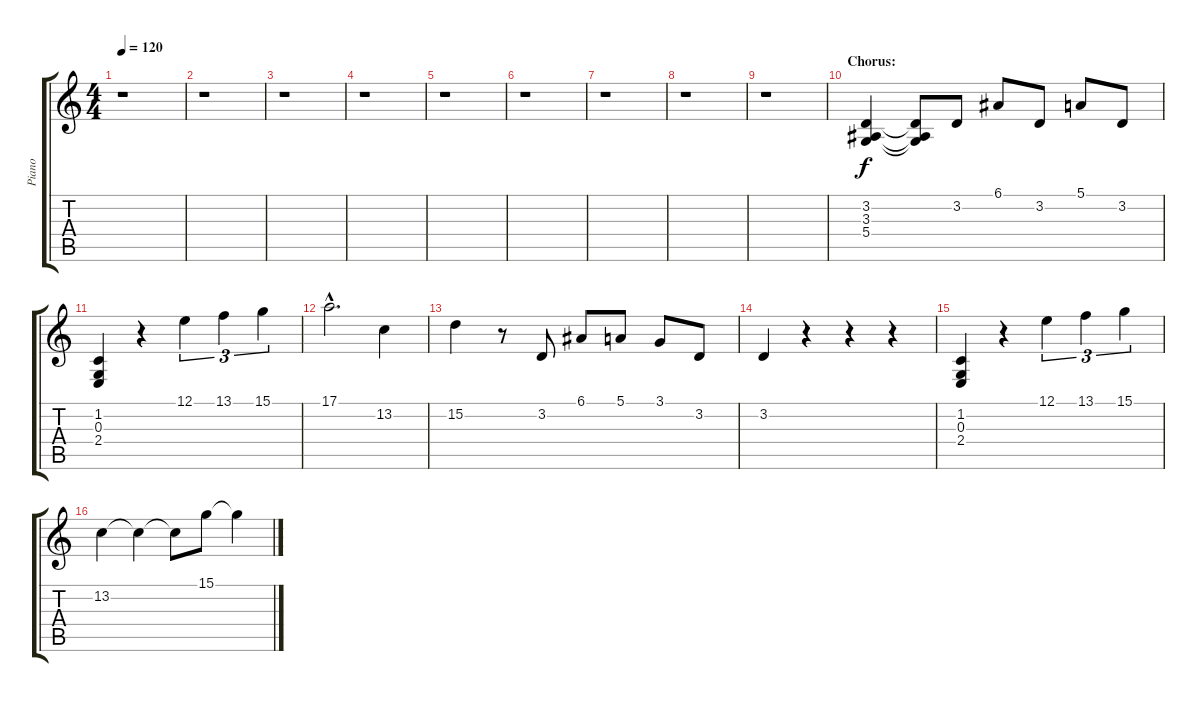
\track ("Piano" "Piano") {instrument acousticgrandpiano}
\staff {score tabs}
\tuning (E4 B3 G3 D3 A2 E2) {hide}
\ts (4 4)
\tempo 120
\clef g2
\ks c
r.1{dy f} |
r.1 |
r.1 |
r.1 |
r.1 |
r.1 |
r.1 |
r.1 |
r.1 |
\section ("" "Chorus:")
(3.2 3.3 5.4).4 (3.2{t} 3.3{t} 5.4{t}).8 3.2.8 6.1.8 3.2.8 5.1.8 3.2.8 |
(1.2 0.3 2.4).4 r.4 12.1.4{tu (3 2)} 13.1.4{tu (3 2)} 15.1.4{tu (3 2)} |
17.1{hac}.2{d} 13.2.4 |
15.2.4 r.8 3.2.8 6.1.8 5.1.8 3.1.8 3.2.8 |
3.2.4 r.4 r.4 r.4 |
(1.2 0.3 2.4).4 r.4 12.1.4{tu (3 2)} 13.1.4{tu (3 2)} 15.1.4{tu (3 2)} |
13.2.4 13.2{t}.4 13.2{t}.8 15.1.8 15.1{t}.4
